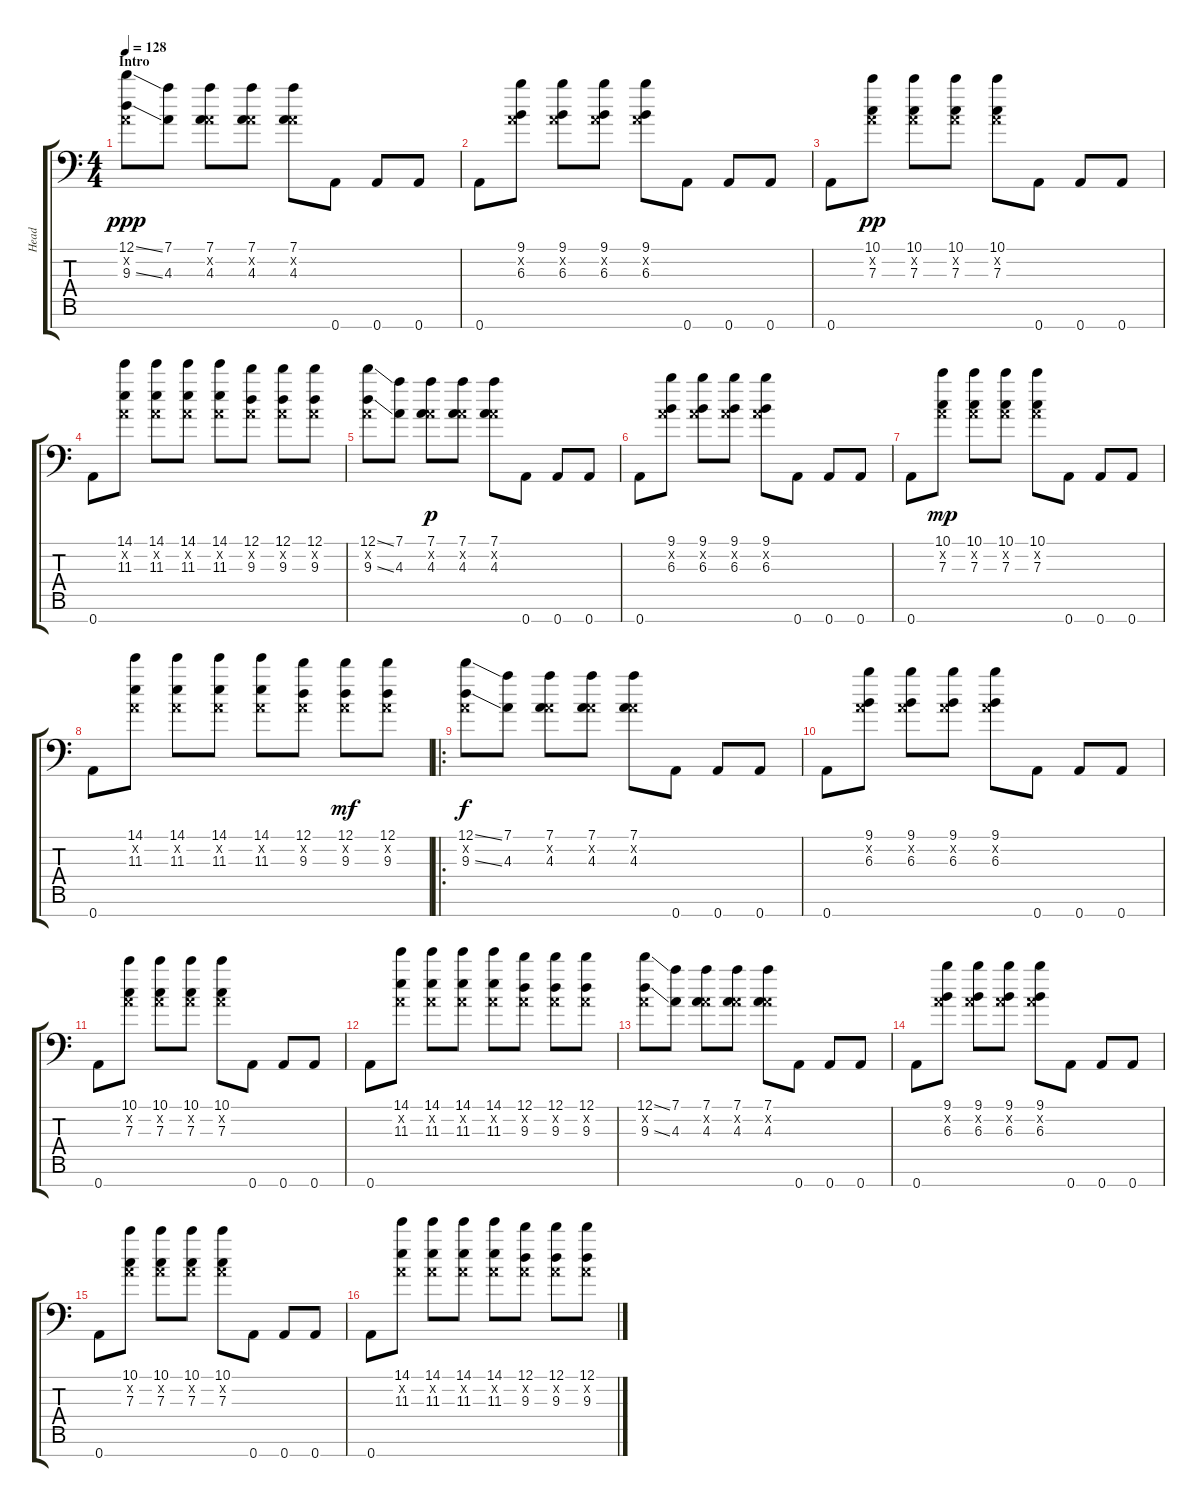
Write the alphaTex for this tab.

\track ("Head" "Head") {instrument overdrivenguitar}
\staff {score tabs}
\tuning (D4 A3 F3 C3 G2 D2 A1) {hide}
\ts (4 4)
\section ("" "Intro")
\tempo 128
\clef f4
\ks c
(12.1{ss} 0.2{x} 9.3{ss}).8{dy ppp instrument overdrivenguitar} (7.1 4.3).8 (7.1 0.2{x} 4.3).8 (7.1 0.2{x} 4.3).8 (7.1 0.2{x} 4.3).8 0.7.8 0.7.8 0.7.8 |
0.7.8 (9.1 0.2{x} 6.3).8 (9.1 0.2{x} 6.3).8 (9.1 0.2{x} 6.3).8 (9.1 0.2{x} 6.3).8 0.7.8 0.7.8 0.7.8 |
0.7.8 (10.1 0.2{x} 7.3).8{dy pp} (10.1 0.2{x} 7.3).8 (10.1 0.2{x} 7.3).8 (10.1 0.2{x} 7.3).8 0.7.8 0.7.8 0.7.8 |
0.7.8 (14.1 0.2{x} 11.3).8 (14.1 0.2{x} 11.3).8 (14.1 0.2{x} 11.3).8 (14.1 0.2{x} 11.3).8 (12.1 0.2{x} 9.3).8 (12.1 0.2{x} 9.3).8 (12.1 0.2{x} 9.3).8 |
(12.1{ss} 0.2{x} 9.3{ss}).8 (7.1 4.3).8 (7.1 0.2{x} 4.3).8{dy p} (7.1 0.2{x} 4.3).8 (7.1 0.2{x} 4.3).8 0.7.8 0.7.8 0.7.8 |
0.7.8 (9.1 0.2{x} 6.3).8 (9.1 0.2{x} 6.3).8 (9.1 0.2{x} 6.3).8 (9.1 0.2{x} 6.3).8 0.7.8 0.7.8 0.7.8 |
0.7.8 (10.1 0.2{x} 7.3).8{dy mp} (10.1 0.2{x} 7.3).8 (10.1 0.2{x} 7.3).8 (10.1 0.2{x} 7.3).8 0.7.8 0.7.8 0.7.8 |
0.7.8 (14.1 0.2{x} 11.3).8 (14.1 0.2{x} 11.3).8 (14.1 0.2{x} 11.3).8 (14.1 0.2{x} 11.3).8 (12.1 0.2{x} 9.3).8 (12.1 0.2{x} 9.3).8{dy mf} (12.1 0.2{x} 9.3).8 |
\ro
(12.1{ss} 0.2{x} 9.3{ss}).8{dy f volume 8} (7.1 4.3).8 (7.1 0.2{x} 4.3).8 (7.1 0.2{x} 4.3).8 (7.1 0.2{x} 4.3).8 0.7.8 0.7.8 0.7.8 |
0.7.8 (9.1 0.2{x} 6.3).8 (9.1 0.2{x} 6.3).8 (9.1 0.2{x} 6.3).8 (9.1 0.2{x} 6.3).8 0.7.8 0.7.8 0.7.8 |
0.7.8 (10.1 0.2{x} 7.3).8 (10.1 0.2{x} 7.3).8 (10.1 0.2{x} 7.3).8 (10.1 0.2{x} 7.3).8 0.7.8 0.7.8 0.7.8 |
0.7.8 (14.1 0.2{x} 11.3).8 (14.1 0.2{x} 11.3).8 (14.1 0.2{x} 11.3).8 (14.1 0.2{x} 11.3).8 (12.1 0.2{x} 9.3).8 (12.1 0.2{x} 9.3).8 (12.1 0.2{x} 9.3).8 |
(12.1{ss} 0.2{x} 9.3{ss}).8 (7.1 4.3).8 (7.1 0.2{x} 4.3).8 (7.1 0.2{x} 4.3).8 (7.1 0.2{x} 4.3).8 0.7.8 0.7.8 0.7.8 |
0.7.8 (9.1 0.2{x} 6.3).8 (9.1 0.2{x} 6.3).8 (9.1 0.2{x} 6.3).8 (9.1 0.2{x} 6.3).8 0.7.8 0.7.8 0.7.8 |
0.7.8 (10.1 0.2{x} 7.3).8 (10.1 0.2{x} 7.3).8 (10.1 0.2{x} 7.3).8 (10.1 0.2{x} 7.3).8 0.7.8 0.7.8 0.7.8 |
0.7.8 (14.1 0.2{x} 11.3).8 (14.1 0.2{x} 11.3).8 (14.1 0.2{x} 11.3).8 (14.1 0.2{x} 11.3).8 (12.1 0.2{x} 9.3).8 (12.1 0.2{x} 9.3).8 (12.1 0.2{x} 9.3).8
